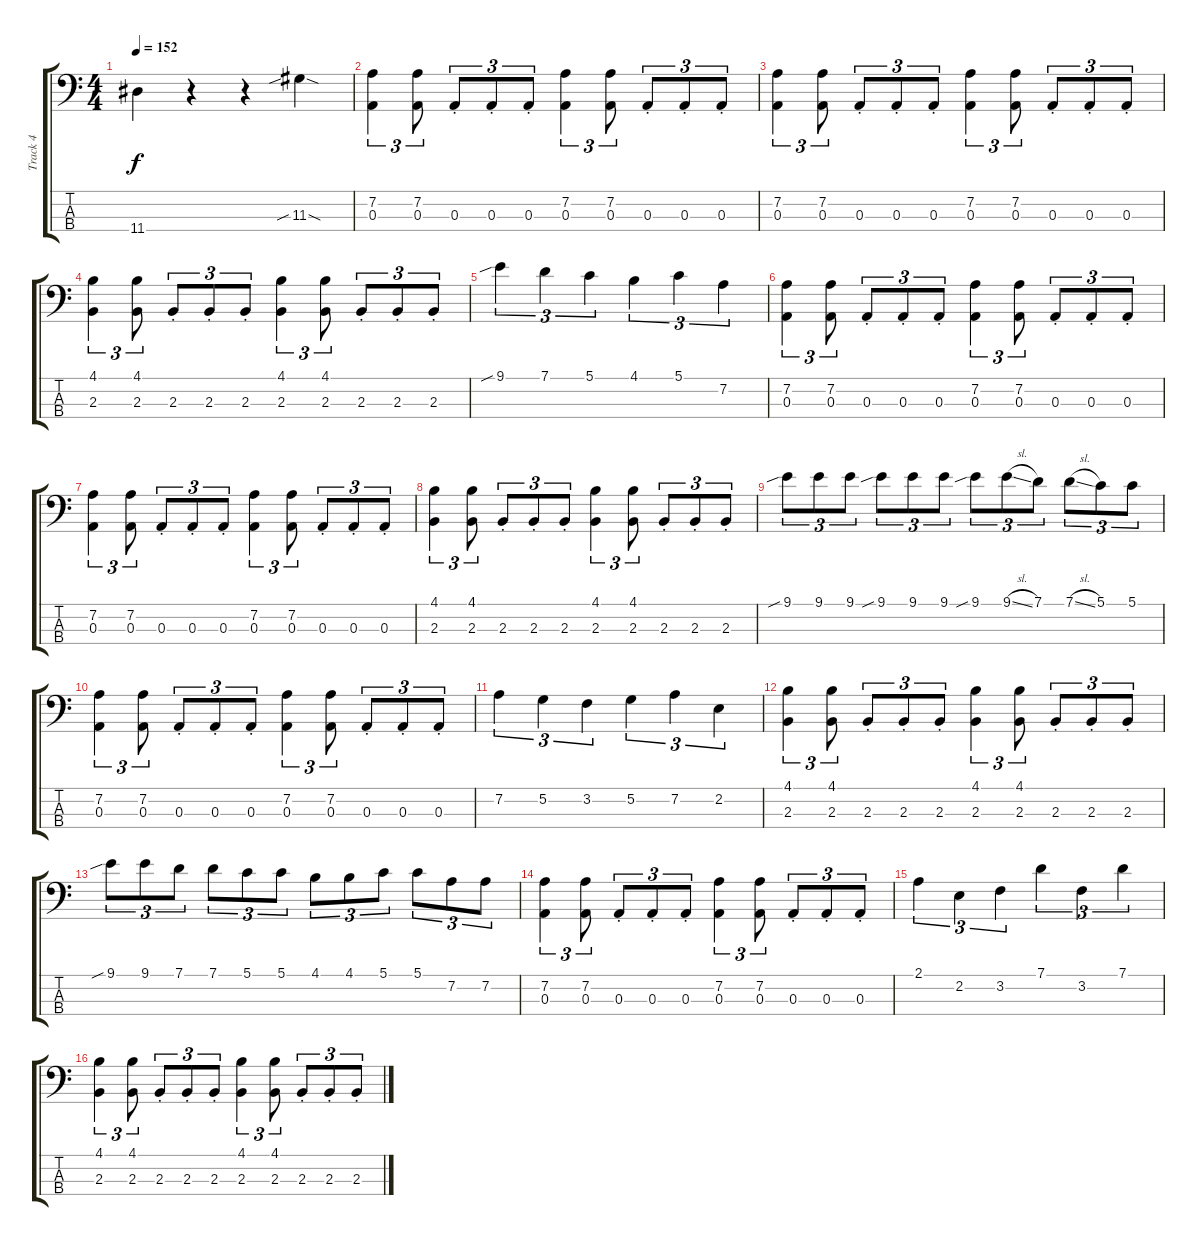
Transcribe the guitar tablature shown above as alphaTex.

\track ("Track 4" "Track 4") {instrument electricbassfinger}
\staff {score tabs}
\tuning (G2 D2 A1 E1) {hide}
\ts (4 4)
\tempo 152
\clef f4
\ks c
11.4.4{dy f} r.4 r.4 11.3{sib sod}.4 |
(7.2 0.3).4{tu (3 2)} (7.2 0.3).8{tu (3 2)} 0.3{st}.8{tu (3 2)} 0.3{st}.8{tu (3 2)} 0.3{st}.8{tu (3 2)} (7.2 0.3).4{tu (3 2)} (7.2 0.3).8{tu (3 2)} 0.3{st}.8{tu (3 2)} 0.3{st}.8{tu (3 2)} 0.3{st}.8{tu (3 2)} |
(7.2 0.3).4{tu (3 2)} (7.2 0.3).8{tu (3 2)} 0.3{st}.8{tu (3 2)} 0.3{st}.8{tu (3 2)} 0.3{st}.8{tu (3 2)} (7.2 0.3).4{tu (3 2)} (7.2 0.3).8{tu (3 2)} 0.3{st}.8{tu (3 2)} 0.3{st}.8{tu (3 2)} 0.3{st}.8{tu (3 2)} |
(4.1 2.3).4{tu (3 2)} (4.1 2.3).8{tu (3 2)} 2.3{st}.8{tu (3 2)} 2.3{st}.8{tu (3 2)} 2.3{st}.8{tu (3 2)} (4.1 2.3).4{tu (3 2)} (4.1 2.3).8{tu (3 2)} 2.3{st}.8{tu (3 2)} 2.3{st}.8{tu (3 2)} 2.3{st}.8{tu (3 2)} |
9.1{sib}.4{tu (3 2)} 7.1.4{tu (3 2)} 5.1.4{tu (3 2)} 4.1.4{tu (3 2)} 5.1.4{tu (3 2)} 7.2.4{tu (3 2)} |
(7.2 0.3).4{tu (3 2)} (7.2 0.3).8{tu (3 2)} 0.3{st}.8{tu (3 2)} 0.3{st}.8{tu (3 2)} 0.3{st}.8{tu (3 2)} (7.2 0.3).4{tu (3 2)} (7.2 0.3).8{tu (3 2)} 0.3{st}.8{tu (3 2)} 0.3{st}.8{tu (3 2)} 0.3{st}.8{tu (3 2)} |
(7.2 0.3).4{tu (3 2)} (7.2 0.3).8{tu (3 2)} 0.3{st}.8{tu (3 2)} 0.3{st}.8{tu (3 2)} 0.3{st}.8{tu (3 2)} (7.2 0.3).4{tu (3 2)} (7.2 0.3).8{tu (3 2)} 0.3{st}.8{tu (3 2)} 0.3{st}.8{tu (3 2)} 0.3{st}.8{tu (3 2)} |
(4.1 2.3).4{tu (3 2)} (4.1 2.3).8{tu (3 2)} 2.3{st}.8{tu (3 2)} 2.3{st}.8{tu (3 2)} 2.3{st}.8{tu (3 2)} (4.1 2.3).4{tu (3 2)} (4.1 2.3).8{tu (3 2)} 2.3{st}.8{tu (3 2)} 2.3{st}.8{tu (3 2)} 2.3{st}.8{tu (3 2)} |
9.1{sib}.8{tu (3 2)} 9.1.8{tu (3 2)} 9.1.8{tu (3 2)} 9.1{sib}.8{tu (3 2)} 9.1.8{tu (3 2)} 9.1.8{tu (3 2)} 9.1{sib}.8{tu (3 2)} 9.1{sl}.8{tu (3 2)} 7.1.8{tu (3 2)} 7.1{sl}.8{tu (3 2)} 5.1.8{tu (3 2)} 5.1.8{tu (3 2)} |
(7.2 0.3).4{tu (3 2)} (7.2 0.3).8{tu (3 2)} 0.3{st}.8{tu (3 2)} 0.3{st}.8{tu (3 2)} 0.3{st}.8{tu (3 2)} (7.2 0.3).4{tu (3 2)} (7.2 0.3).8{tu (3 2)} 0.3{st}.8{tu (3 2)} 0.3{st}.8{tu (3 2)} 0.3{st}.8{tu (3 2)} |
7.2.4{tu (3 2)} 5.2.4{tu (3 2)} 3.2.4{tu (3 2)} 5.2.4{tu (3 2)} 7.2.4{tu (3 2)} 2.2.4{tu (3 2)} |
(4.1 2.3).4{tu (3 2)} (4.1 2.3).8{tu (3 2)} 2.3{st}.8{tu (3 2)} 2.3{st}.8{tu (3 2)} 2.3{st}.8{tu (3 2)} (4.1 2.3).4{tu (3 2)} (4.1 2.3).8{tu (3 2)} 2.3{st}.8{tu (3 2)} 2.3{st}.8{tu (3 2)} 2.3{st}.8{tu (3 2)} |
9.1{sib}.8{tu (3 2)} 9.1.8{tu (3 2)} 7.1.8{tu (3 2)} 7.1.8{tu (3 2)} 5.1.8{tu (3 2)} 5.1.8{tu (3 2)} 4.1.8{tu (3 2)} 4.1.8{tu (3 2)} 5.1.8{tu (3 2)} 5.1.8{tu (3 2)} 7.2.8{tu (3 2)} 7.2.8{tu (3 2)} |
(7.2 0.3).4{tu (3 2)} (7.2 0.3).8{tu (3 2)} 0.3{st}.8{tu (3 2)} 0.3{st}.8{tu (3 2)} 0.3{st}.8{tu (3 2)} (7.2 0.3).4{tu (3 2)} (7.2 0.3).8{tu (3 2)} 0.3{st}.8{tu (3 2)} 0.3{st}.8{tu (3 2)} 0.3{st}.8{tu (3 2)} |
2.1.4{tu (3 2)} 2.2.4{tu (3 2)} 3.2.4{tu (3 2)} 7.1.4{tu (3 2)} 3.2.4{tu (3 2)} 7.1.4{tu (3 2)} |
(4.1 2.3).4{tu (3 2)} (4.1 2.3).8{tu (3 2)} 2.3{st}.8{tu (3 2)} 2.3{st}.8{tu (3 2)} 2.3{st}.8{tu (3 2)} (4.1 2.3).4{tu (3 2)} (4.1 2.3).8{tu (3 2)} 2.3{st}.8{tu (3 2)} 2.3{st}.8{tu (3 2)} 2.3{st}.8{tu (3 2)}
